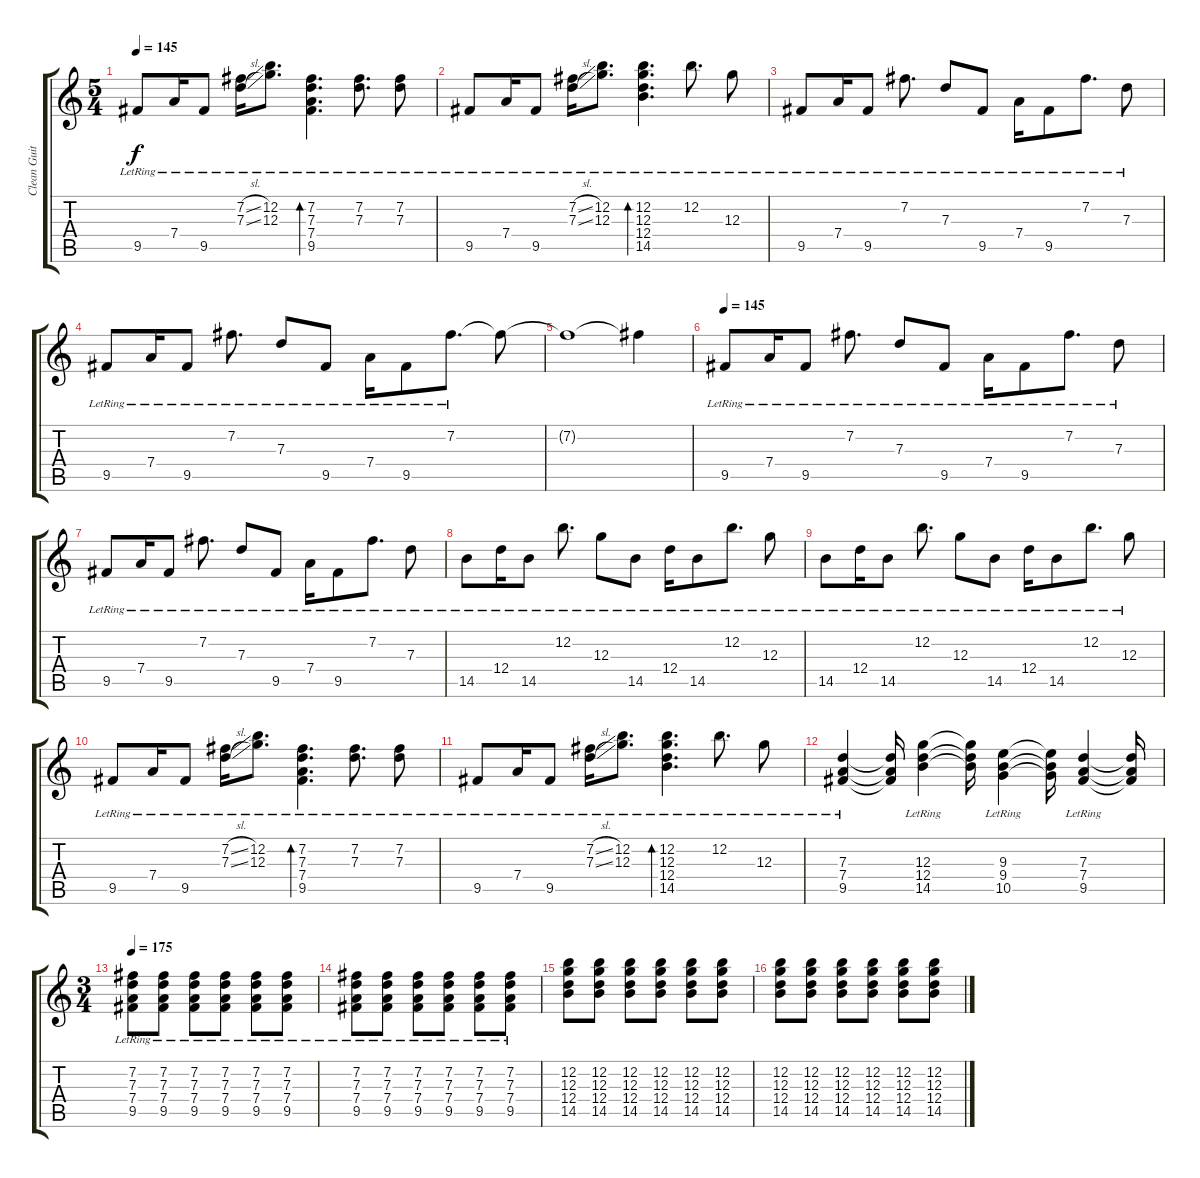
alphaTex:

\track ("Clean Guitar" "Clean Guit") {instrument electricguitarjazz}
\staff {score tabs}
\tuning (E4 B3 G3 D3 A2 E2) {hide}
\ts (5 4)
\tempo 145
\clef g2
\ks c
9.5{lr}.8{dy f} 7.4{lr}.16 9.5{lr}.8 (7.2{sl lr} 7.3{sl lr}).16 (12.2{lr} 12.3{lr}).8{d} (7.2{lr} 7.3{lr} 7.4{lr} 9.5{lr}).4{d bd 240} (7.2{lr} 7.3{lr}).8{d} (7.2{lr} 7.3{lr}).8 |
9.5{lr}.8 7.4{lr}.16 9.5{lr}.8 (7.2{sl lr} 7.3{sl lr}).16 (12.2{lr} 12.3{lr}).8{d} (12.2{lr} 12.3{lr} 12.4{lr} 14.5{lr}).4{d bd 240} 12.2{lr}.8{d} 12.3{lr}.8 |
9.5{lr}.8 7.4{lr}.16 9.5{lr}.8 7.2{lr}.8{d} 7.3{lr}.8 9.5{lr}.8 7.4{lr}.16 9.5{lr}.8 7.2{lr}.8{d} 7.3{lr}.8 |
9.5{lr}.8 7.4{lr}.16 9.5{lr}.8 7.2{lr}.8{d} 7.3{lr}.8 9.5{lr}.8 7.4{lr}.16 9.5{lr}.8 7.2{lr}.8{d} 7.2{t}.8 |
7.2{t}.1 7.2{t}.4 |
\tempo 145
9.5{lr}.8 7.4{lr}.16 9.5{lr}.8 7.2{lr}.8{d} 7.3{lr}.8 9.5{lr}.8 7.4{lr}.16 9.5{lr}.8 7.2{lr}.8{d} 7.3{lr}.8 |
9.5{lr}.8 7.4{lr}.16 9.5{lr}.8 7.2{lr}.8{d} 7.3{lr}.8 9.5{lr}.8 7.4{lr}.16 9.5{lr}.8 7.2{lr}.8{d} 7.3{lr}.8 |
14.5{lr}.8 12.4{lr}.16 14.5{lr}.8 12.2{lr}.8{d} 12.3{lr}.8 14.5{lr}.8 12.4{lr}.16 14.5{lr}.8 12.2{lr}.8{d} 12.3{lr}.8 |
14.5{lr}.8 12.4{lr}.16 14.5{lr}.8 12.2{lr}.8{d} 12.3{lr}.8 14.5{lr}.8 12.4{lr}.16 14.5{lr}.8 12.2{lr}.8{d} 12.3{lr}.8 |
9.5{lr}.8 7.4{lr}.16 9.5{lr}.8 (7.2{sl lr} 7.3{sl lr}).16 (12.2{lr} 12.3{lr}).8{d} (7.2{lr} 7.3{lr} 7.4{lr} 9.5{lr}).4{d bd 240} (7.2{lr} 7.3{lr}).8{d} (7.2{lr} 7.3{lr}).8 |
9.5{lr}.8 7.4{lr}.16 9.5{lr}.8 (7.2{sl lr} 7.3{sl lr}).16 (12.2{lr} 12.3{lr}).8{d} (12.2{lr} 12.3{lr} 12.4{lr} 14.5{lr}).4{d bd 240} 12.2{lr}.8{d} 12.3{lr}.8 |
(7.3{lr} 7.4{lr} 9.5{lr}).4 (7.3{t} 7.4{t} 9.5{t}).16 (12.3{lr} 12.4{lr} 14.5{lr}).4 (12.3{t} 12.4{t} 14.5{t}).16 (9.3{lr} 9.4{lr} 10.5{lr}).4 (9.3{t} 9.4{t} 10.5{t}).16 (7.3{lr} 7.4{lr} 9.5{lr}).4 (7.3{t} 7.4{t} 9.5{t}).16 |
\ts (3 4)
\tempo 175
(7.2{lr} 7.3{lr} 7.4{lr} 9.5{lr}).8 (7.2{lr} 7.3{lr} 7.4{lr} 9.5{lr}).8 (7.2{lr} 7.3{lr} 7.4{lr} 9.5{lr}).8 (7.2{lr} 7.3{lr} 7.4{lr} 9.5{lr}).8 (7.2{lr} 7.3{lr} 7.4{lr} 9.5{lr}).8 (7.2{lr} 7.3{lr} 7.4{lr} 9.5{lr}).8 |
(7.2{lr} 7.3{lr} 7.4{lr} 9.5{lr}).8 (7.2{lr} 7.3{lr} 7.4{lr} 9.5{lr}).8 (7.2{lr} 7.3{lr} 7.4{lr} 9.5{lr}).8 (7.2{lr} 7.3{lr} 7.4{lr} 9.5{lr}).8 (7.2{lr} 7.3{lr} 7.4{lr} 9.5{lr}).8 (7.2{lr} 7.3{lr} 7.4{lr} 9.5{lr}).8 |
(12.2 12.3 12.4 14.5).8 (12.2 12.3 12.4 14.5).8 (12.2 12.3 12.4 14.5).8 (12.2 12.3 12.4 14.5).8 (12.2 12.3 12.4 14.5).8 (12.2 12.3 12.4 14.5).8 |
(12.2 12.3 12.4 14.5).8 (12.2 12.3 12.4 14.5).8 (12.2 12.3 12.4 14.5).8 (12.2 12.3 12.4 14.5).8 (12.2 12.3 12.4 14.5).8 (12.2 12.3 12.4 14.5).8
